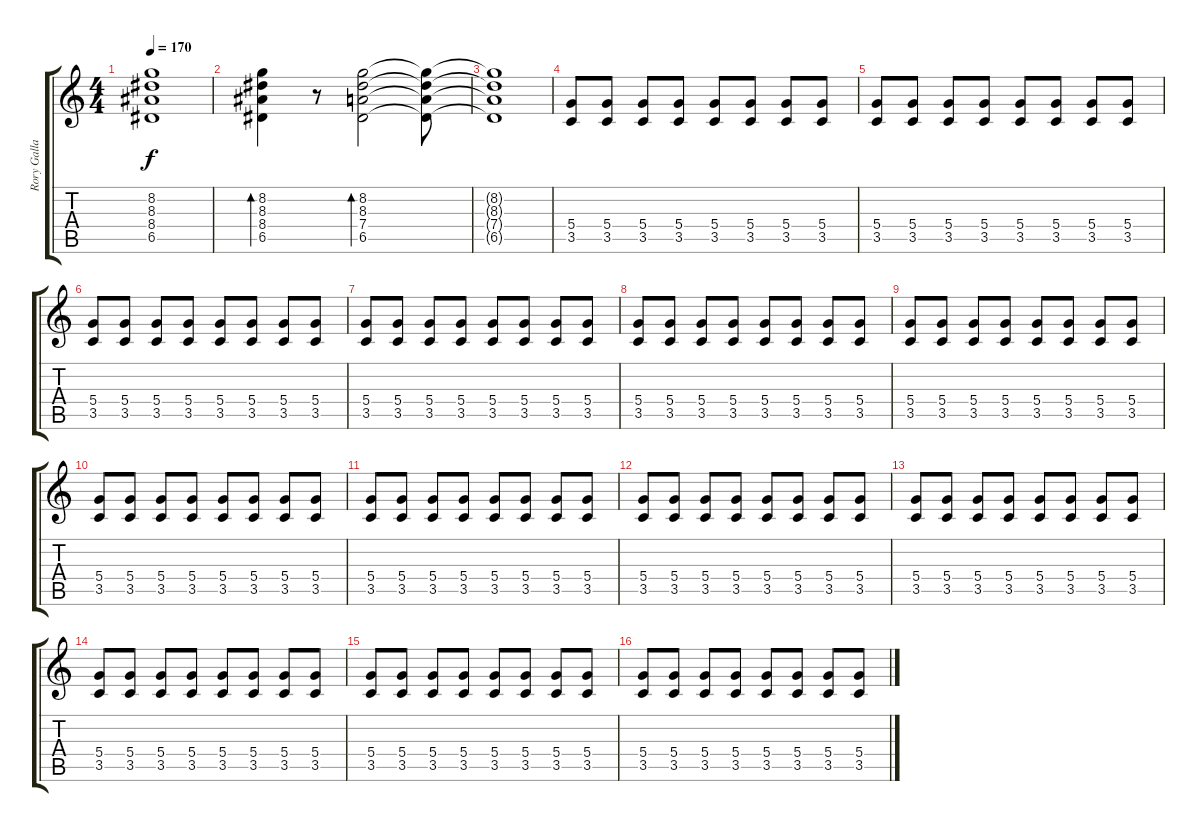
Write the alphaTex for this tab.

\track ("Rory Gallagher" "Rory Galla") {instrument distortionguitar}
\staff {score tabs}
\tuning (E4 B3 G3 D3 A2 E2) {hide}
\ts (4 4)
\tempo 170
\clef g2
\ks c
(8.2{t} 8.3{t} 8.4{t} 6.5{t}).1{dy f} |
(8.2 8.3 8.4 6.5).4{bd 120} r.8 (8.2 8.3 7.4 6.5).2{bd 240} (8.2{t} 8.3{t} 7.4{t} 6.5{t}).8{volume 11} |
(8.2{t} 8.3{t} 7.4{t} 6.5{t}).1 |
(5.4 3.5).8{volume 10} (5.4 3.5).8 (5.4 3.5).8 (5.4 3.5).8 (5.4 3.5).8 (5.4 3.5).8 (5.4 3.5).8 (5.4 3.5).8 |
(5.4 3.5).8 (5.4 3.5).8 (5.4 3.5).8 (5.4 3.5).8 (5.4 3.5).8 (5.4 3.5).8 (5.4 3.5).8 (5.4 3.5).8 |
(5.4 3.5).8 (5.4 3.5).8 (5.4 3.5).8 (5.4 3.5).8 (5.4 3.5).8 (5.4 3.5).8 (5.4 3.5).8 (5.4 3.5).8 |
(5.4 3.5).8 (5.4 3.5).8 (5.4 3.5).8 (5.4 3.5).8 (5.4 3.5).8 (5.4 3.5).8 (5.4 3.5).8 (5.4 3.5).8 |
(5.4 3.5).8{volume 10} (5.4 3.5).8 (5.4 3.5).8 (5.4 3.5).8 (5.4 3.5).8 (5.4 3.5).8 (5.4 3.5).8 (5.4 3.5).8 |
(5.4 3.5).8 (5.4 3.5).8 (5.4 3.5).8 (5.4 3.5).8 (5.4 3.5).8 (5.4 3.5).8 (5.4 3.5).8 (5.4 3.5).8 |
(5.4 3.5).8 (5.4 3.5).8 (5.4 3.5).8 (5.4 3.5).8 (5.4 3.5).8 (5.4 3.5).8 (5.4 3.5).8 (5.4 3.5).8 |
(5.4 3.5).8 (5.4 3.5).8 (5.4 3.5).8 (5.4 3.5).8 (5.4 3.5).8 (5.4 3.5).8 (5.4 3.5).8 (5.4 3.5).8 |
(5.4 3.5).8{volume 10} (5.4 3.5).8 (5.4 3.5).8 (5.4 3.5).8 (5.4 3.5).8 (5.4 3.5).8 (5.4 3.5).8 (5.4 3.5).8 |
(5.4 3.5).8 (5.4 3.5).8 (5.4 3.5).8 (5.4 3.5).8 (5.4 3.5).8 (5.4 3.5).8 (5.4 3.5).8 (5.4 3.5).8 |
(5.4 3.5).8 (5.4 3.5).8 (5.4 3.5).8 (5.4 3.5).8 (5.4 3.5).8 (5.4 3.5).8 (5.4 3.5).8 (5.4 3.5).8 |
(5.4 3.5).8 (5.4 3.5).8 (5.4 3.5).8 (5.4 3.5).8 (5.4 3.5).8 (5.4 3.5).8 (5.4 3.5).8 (5.4 3.5).8 |
(5.4 3.5).8{volume 10} (5.4 3.5).8 (5.4 3.5).8 (5.4 3.5).8 (5.4 3.5).8 (5.4 3.5).8 (5.4 3.5).8 (5.4 3.5).8
